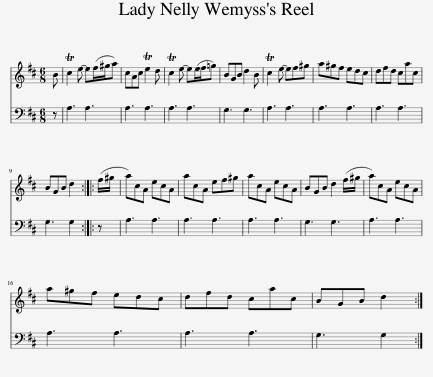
X:1
%%score 1 2
L:1/8
M:6/8
I:linebreak $
K:D
V:1 treble
V:2 bass
V:1
 B | Tc2 e- e(f/^g/a) | cAc Te2 d | Tc2 e- e(e/f/=g) | BGB d2 B | %5
 Tc2 e- ef^g | a^gf edc | dfd cac |$ BGB d2 :: (f/^g/ | %10
 a)cA ecA | acA ef^g | acA ecA | BGB d2 (f/^g/ | a)cA ecA |$ %15
 a^gf edc | dfd cac | BGB d2 :| %18
V:2
 z | A,3 A,3 | A,3 A,3 | A,3 A,3 | G,3 G,3 | %5
 A,3 A,3 | A,3 A,3 | A,3 A,3 |$ G,3 G,2 :: z | %10
 A,3 A,3 | A,3 A,3 | A,3 A,3 | G,3 G,3 | A,3 A,3 |$ %15
 A,3 A,3 | A,3 A,3 | G,3 G,2 :| %18
